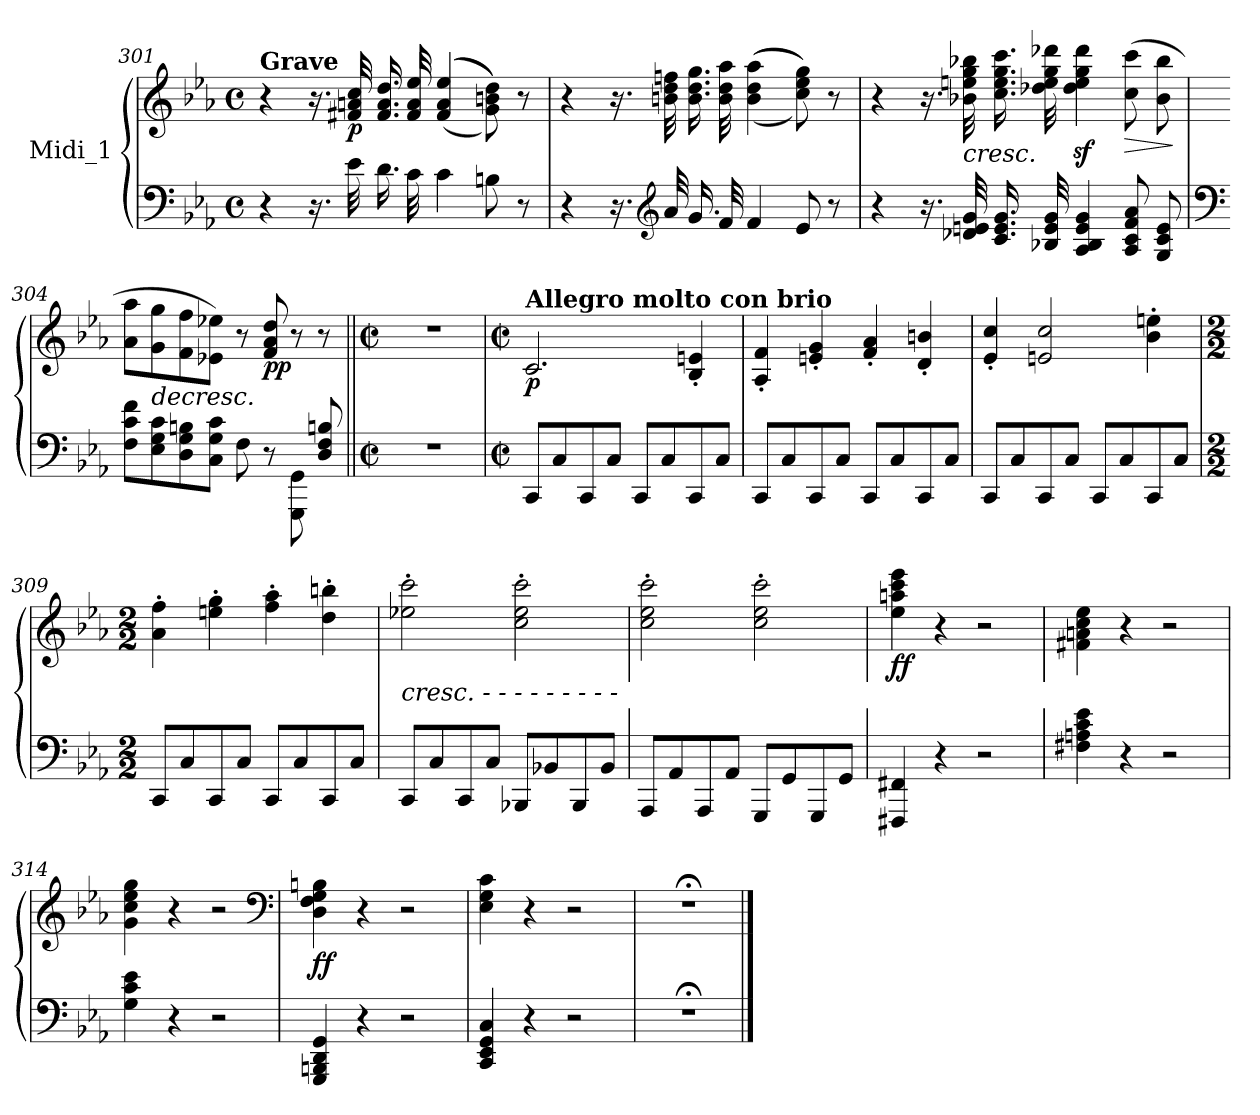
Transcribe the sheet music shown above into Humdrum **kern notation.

**kern	**kern	**dynam
*part1	*part1	*part1
*staff2	*staff1	*staff1/2
*I"Midi_1	*	*
!!LO:LB:g=z
*clefF4	*clefG2	*
*k[b-e-a-]	*k[b-e-a-]	*
*E-:	*E-:	*
*M4/4	*M4/4	*
*met(c)	*met(c)	*
=301	=301	=301
!	!LO:TX:a:B:t=Grave	!
4r	4r	.
16.r	16.r	.
!	!	!LO:DY:b
32e-LLL	32f#X/ 32an/ 32cc/LLL	p
16.d	16.f#/ 16.a/ 16.dd/	.
32cJJ	32f#/ 32a/ 32ee-/JJ	.
4c	(<(<(>4f#/ 4a/ 4ee-/	.
8Bn	8g 8bn 8dd)))	.
8r	8r	.
=302	=302	=302
4r	4r	.
16.r	16.r	.
*clefG2	*	*
32a-LLL	32bn 32dd 32ffnLLL	.
16.g	16.b 16.dd 16.gg	.
32fJJ	32b 32dd 32aa-JJ	.
4f	(>(<(>4b 4dd 4aa-	.
8e-	8cc 8ee- 8gg)))	.
8r	8r	.
=303	=303	=303
4r	4r	.
16.r	16.r	.
!	!LO:TX:b:i:t=cresc.	!
32d-X 32en 32gLLL	32b-X 32een 32gg 32bb-XLLL	.
16.c 16.e 16.g	16.cc 16.ee 16.gg 16.ccc	.
32B-X 32e 32gJJ	32dd-X 32ee 32gg 32ddd-XJJ	.
4A- 4B- 4e 4g	4dd-z< 4eez< 4ggz< 4ddd-z<	.
!	!	!LO:HP:b
8A- 8c 8f 8a-L	(>8cc 8cccL	>
8G 8c 8eJ	8b- 8bb-J	.
.	.	]
=304	=304	=304
*clefF4	*	*
8F 8c 8fL	8a- 8aa-L	.
!	!LO:TX:b:i:t=decresc.	!
8E- 8G 8c	8g 8gg	.
8D 8G 8Bn	8f 8ff	.
8C 8G 8cJ	8e-X 8ee-XJ)	.
8F	8r	.
!	!	!LO:DY:b
8r	8f 8a- 8dd	pp
8GGG\ 8GG\	8r	.
8D/ 8F/ 8Bn/	8r	.
=305||	=305||	=305||
*M2/2	*M2/2	*
*met(c|)	*met(c|)	*
1r	1r	.
!!LO:LB:g=z
=306	=306	=306
*M2/2	*M2/2	*
*met(c|)	*met(c|)	*
!	!LO:TX:a:B:t=Allegro molto con brio	!
!	!	!LO:DY:b
8CCL	2.c	p
8C	.	.
8CC	.	.
8CJ	.	.
8CCL	.	.
8C	.	.
8CC	4B-' 4en'	.
8CJ	.	.
=307	=307	=307
8CCL	4A-' 4f'	.
8C	.	.
8CC	4en' 4g'	.
8CJ	.	.
8CCL	4f' 4a-'	.
8C	.	.
8CC	4d' 4bn'	.
8CJ	.	.
=308	=308	=308
8CCL	4e-' 4cc'	.
8C	.	.
8CC	2en 2cc	.
8CJ	.	.
8CCL	.	.
8C	.	.
8CC	4b-' 4een'	.
8CJ	.	.
!!LO:LB:g=z
=309	=309	=309
*M2/2	*M2/2	*
8CCL	4a-' 4ff'	.
8C	.	.
8CC	4een' 4gg'	.
8CJ	.	.
8CCL	4ff' 4aa-'	.
8C	.	.
8CC	4dd' 4bbn'	.
8CJ	.	.
=310	=310	=310
!	!LO:TX:b:i:t=cresc.    -           -            -            -            -            -            -            -            -	!
8CCL	2ee-X' 2ccc'	.
8C	.	.
8CC	.	.
8CJ	.	.
8BBB-XL	2cc' 2ee-' 2ccc'	.
8BB-X	.	.
8BBB-	.	.
8BB-J	.	.
=311	=311	=311
8AAA-L	2cc' 2ee-' 2ccc'	.
8AA-	.	.
8AAA-	.	.
8AA-J	.	.
8GGGL	2cc' 2ee-' 2ccc'	.
8GG	.	.
8GGG	.	.
8GGJ	.	.
!!LO:LB:g=z
=312	=312	=312
!	!	!LO:DY:b
4FFF#X 4FF#X	4ee- 4aan 4ccc 4eee-	ff
4r	4r	.
2r	2r	.
=313	=313	=313
4F#X 4An 4c 4e-	4f#X 4an 4cc 4ee-	.
4r	4r	.
2r	2r	.
=314	=314	=314
4G 4c 4e-	4g 4cc 4ee- 4gg	.
4r	4r	.
2r	2r	.
*	*clefF4	*
=315	=315	=315
!	!	!LO:DY:b
4GGG 4BBBn 4DD 4GG	4D 4F 4G 4Bn	ff
4r	4r	.
2r	2r	.
=316	=316	=316
4CC 4EE- 4GG 4C	4E- 4G 4c	.
4r	4r	.
2r	2r	.
=317	=317	=317
1r;<	1r;<	.
==	==	==
*-	*-	*-
